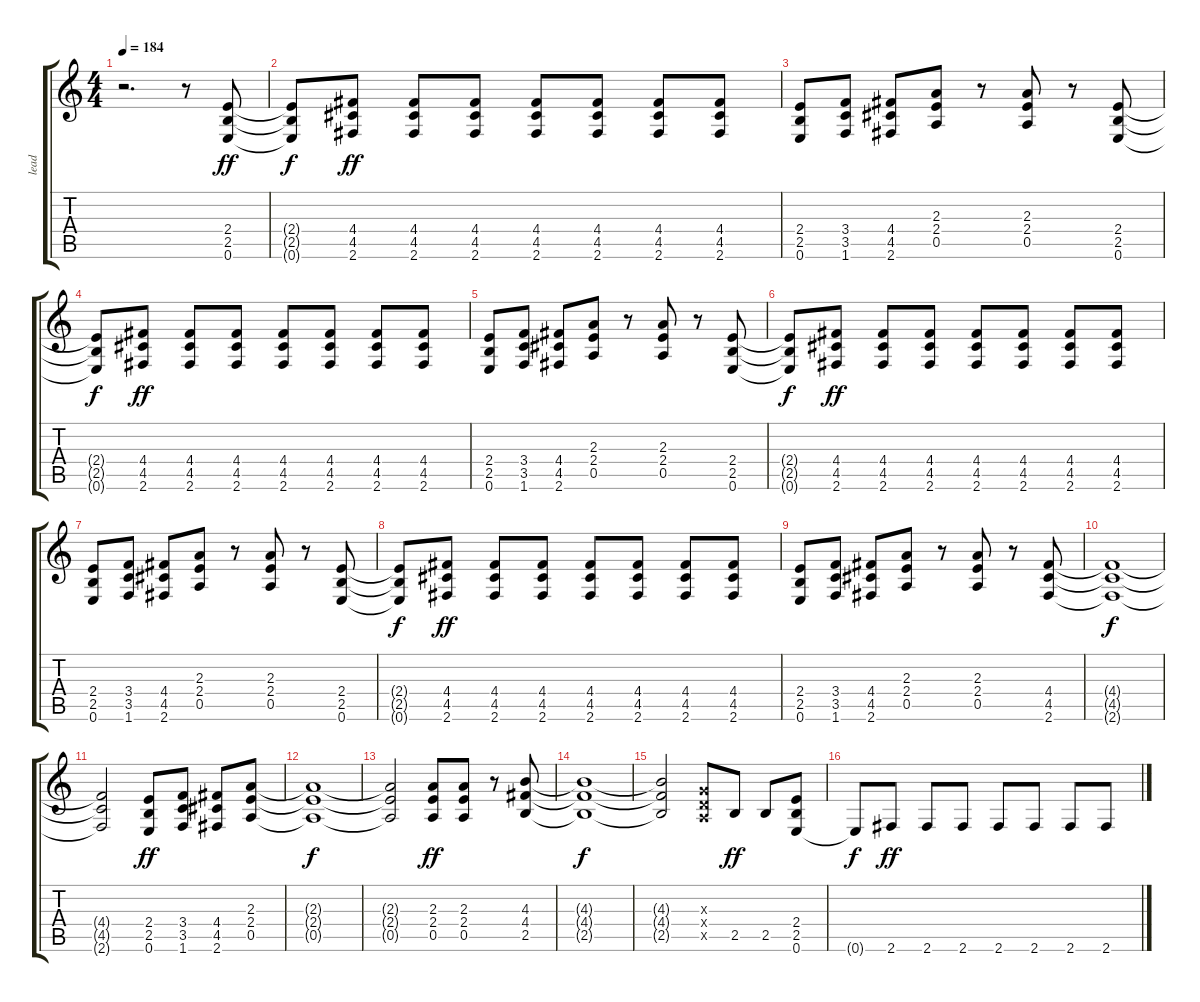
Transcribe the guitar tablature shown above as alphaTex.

\track ("lead" "lead") {instrument distortionguitar}
\staff {score tabs}
\tuning (E4 B3 G3 D3 A2 E2) {hide}
\ts (4 4)
\tempo 184
\clef g2
\ks c
r.2{d dy ff instrument distortionguitar} r.8 (2.4 2.5 0.6).8 |
(2.4{t} 2.5{t} 0.6{t}).8{dy f} (4.4 4.5 2.6).8{dy ff} (4.4 4.5 2.6).8 (4.4 4.5 2.6).8 (4.4 4.5 2.6).8 (4.4 4.5 2.6).8 (4.4 4.5 2.6).8 (4.4 4.5 2.6).8 |
(2.4 2.5 0.6).8 (3.4 3.5 1.6).8 (4.4 4.5 2.6).8 (2.3 2.4 0.5).8 r.8 (2.3 2.4 0.5).8 r.8 (2.4 2.5 0.6).8 |
(2.4{t} 2.5{t} 0.6{t}).8{dy f} (4.4 4.5 2.6).8{dy ff} (4.4 4.5 2.6).8 (4.4 4.5 2.6).8 (4.4 4.5 2.6).8 (4.4 4.5 2.6).8 (4.4 4.5 2.6).8 (4.4 4.5 2.6).8 |
(2.4 2.5 0.6).8 (3.4 3.5 1.6).8 (4.4 4.5 2.6).8 (2.3 2.4 0.5).8 r.8 (2.3 2.4 0.5).8 r.8 (2.4 2.5 0.6).8 |
(2.4{t} 2.5{t} 0.6{t}).8{dy f} (4.4 4.5 2.6).8{dy ff} (4.4 4.5 2.6).8 (4.4 4.5 2.6).8 (4.4 4.5 2.6).8 (4.4 4.5 2.6).8 (4.4 4.5 2.6).8 (4.4 4.5 2.6).8 |
(2.4 2.5 0.6).8 (3.4 3.5 1.6).8 (4.4 4.5 2.6).8 (2.3 2.4 0.5).8 r.8 (2.3 2.4 0.5).8 r.8 (2.4 2.5 0.6).8 |
(2.4{t} 2.5{t} 0.6{t}).8{dy f} (4.4 4.5 2.6).8{dy ff} (4.4 4.5 2.6).8 (4.4 4.5 2.6).8 (4.4 4.5 2.6).8 (4.4 4.5 2.6).8 (4.4 4.5 2.6).8 (4.4 4.5 2.6).8 |
(2.4 2.5 0.6).8 (3.4 3.5 1.6).8 (4.4 4.5 2.6).8 (2.3 2.4 0.5).8 r.8 (2.3 2.4 0.5).8 r.8 (4.4 4.5 2.6).8 |
(4.4{t} 4.5{t} 2.6{t}).1{dy f} |
(4.4{t} 4.5{t} 2.6{t}).2 (2.4 2.5 0.6).8{dy ff} (3.4 3.5 1.6).8 (4.4 4.5 2.6).8 (2.3 2.4 0.5).8 |
(2.3{t} 2.4{t} 0.5{t}).1{dy f} |
(2.3{t} 2.4{t} 0.5{t}).2 (2.3 2.4 0.5).8{dy ff} (2.3 2.4 0.5).8 r.8 (4.3 4.4 2.5).8 |
(4.3{t} 4.4{t} 2.5{t}).1{dy f} |
(4.3{t} 4.4{t} 2.5{t}).2 (0.3{x} 0.4{x} 0.5{x}).8 2.5.8{dy ff} 2.5.8 (2.4 2.5 0.6).8 |
0.6{t}.8{dy f} 2.6.8{dy ff} 2.6.8 2.6.8 2.6.8 2.6.8 2.6.8 2.6.8
